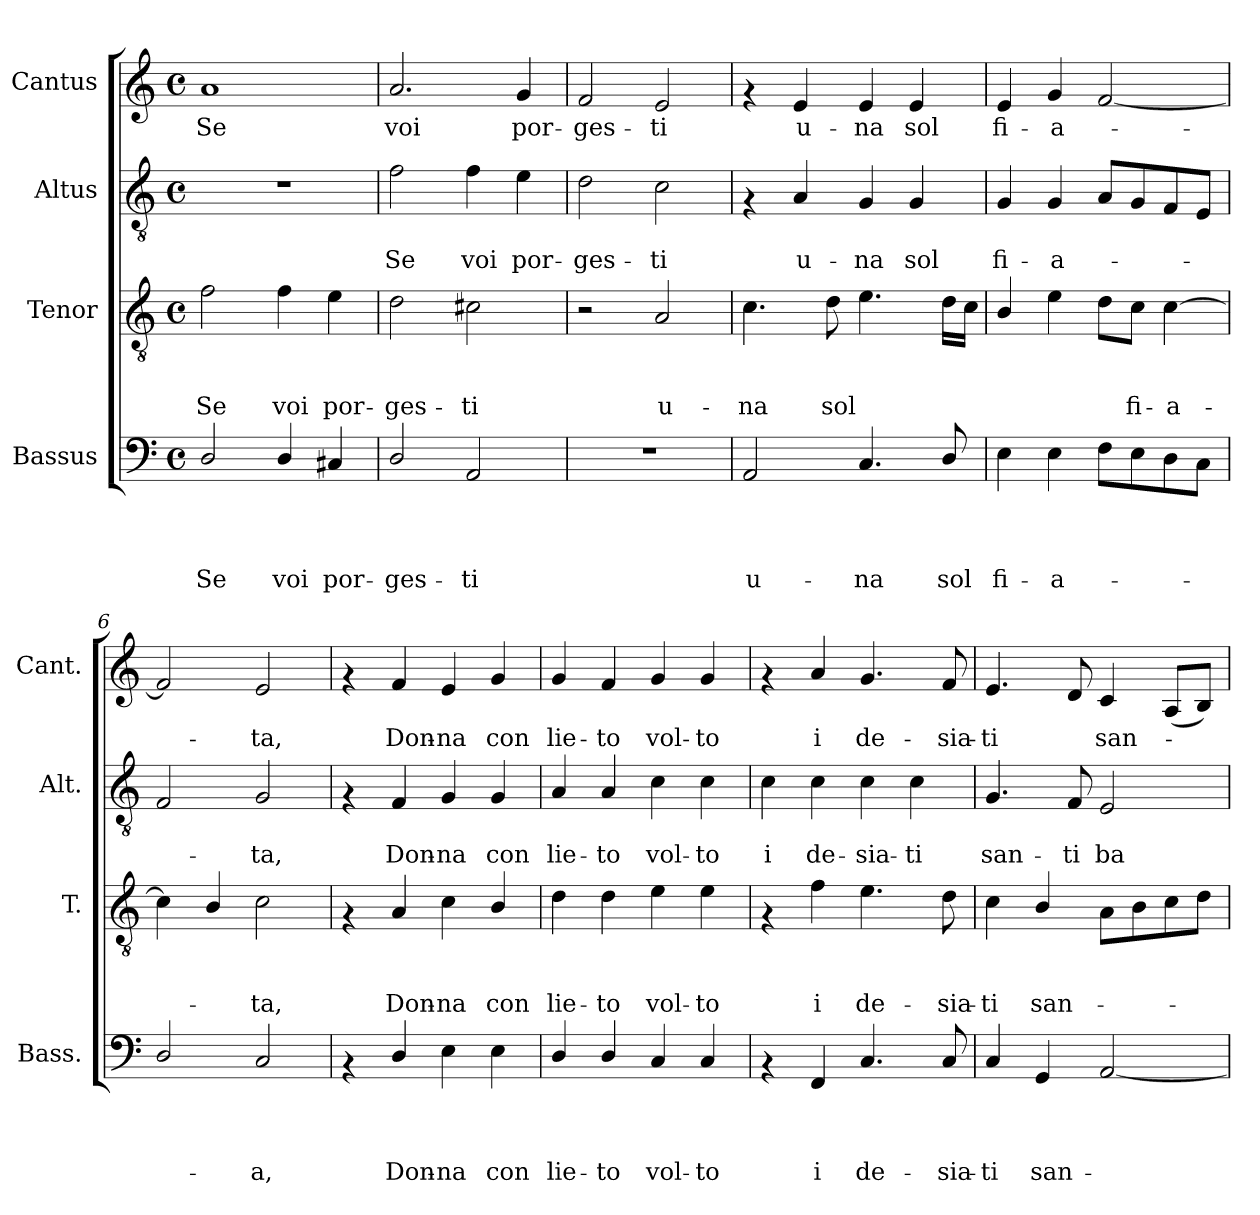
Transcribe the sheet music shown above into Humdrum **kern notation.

**kern	**text	**text	**text	**text	**kern	**text	**text	**text	**kern	**text	**text	**kern	**text
*part4	*part4	*part4	*part4	*part4	*part3	*part3	*part3	*part3	*part2	*part2	*part2	*part1	*part1
*staff4	*staff4	*staff4	*staff4	*staff4	*staff3	*staff3	*staff3	*staff3	*staff2	*staff2	*staff2	*staff1	*staff1
*I"Bassus	*	*	*	*	*I"Tenor	*	*	*	*I"Altus	*	*	*I"Cantus	*
*I'Bass.	*	*	*	*	*I'T.	*	*	*	*I'Alt.	*	*	*I'Cant.	*
*clefF4	*	*	*	*	*clefGv2	*	*	*	*clefGv2	*	*	*clefG2	*
*k[]	*	*	*	*	*k[]	*	*	*	*k[]	*	*	*k[]	*
*C:	*	*	*	*	*C:	*	*	*	*C:	*	*	*C:	*
*M4/4	*	*	*	*	*M4/4	*	*	*	*M4/4	*	*	*M4/4	*
*met(c)	*	*	*	*	*met(c)	*	*	*	*met(c)	*	*	*met(c)	*
=1	=1	=1	=1	=1	=1	=1	=1	=1	=1	=1	=1	=1	=1
!	!	!	!	!LO:LY:b	!	!	!	!LO:LY:b	!	!	!	!	!LO:LY:b
2D/	.	.	.	Se	2f\	.	.	Se	1r	.	.	1a	Se
!	!	!	!	!LO:LY:b	!	!	!	!LO:LY:b	!	!	!	!	!
4D/	.	.	.	voi	4f\	.	.	voi	.	.	.	.	.
!	!	!	!	!LO:LY:b	!	!	!	!LO:LY:b	!	!	!	!	!
4C#X/	.	.	.	por-	4e\	.	.	por-	.	.	.	.	.
=2	=2	=2	=2	=2	=2	=2	=2	=2	=2	=2	=2	=2	=2
!	!	!	!	!LO:LY:b	!	!	!	!LO:LY:b	!	!	!LO:LY:b	!	!LO:LY:b
2D/	.	.	.	-ges-	2d\	.	.	-ges-	2f\	.	Se	2.a/	voi
!	!	!	!	!LO:LY:b	!	!	!	!LO:LY:b	!	!	!LO:LY:b	!	!
2AA/	.	.	.	-ti	2c#X\	.	.	-ti	4f\	.	voi	.	.
!	!	!	!	!	!	!	!	!	!	!	!LO:LY:b	!	!LO:LY:b
.	.	.	.	.	.	.	.	.	4e\	.	por-	4g/	por-
=3	=3	=3	=3	=3	=3	=3	=3	=3	=3	=3	=3	=3	=3
!	!	!	!	!	!	!	!	!	!	!	!LO:LY:b	!	!LO:LY:b
1r	.	.	.	.	2r	.	.	.	2d\	.	-ges-	2f/	-ges-
!	!	!	!	!	!	!	!	!LO:LY:b	!	!	!LO:LY:b	!	!LO:LY:b
.	.	.	.	.	2A/	.	.	u-	2c\	.	-ti	2e/	-ti
=4	=4	=4	=4	=4	=4	=4	=4	=4	=4	=4	=4	=4	=4
!	!	!	!	!LO:LY:b	!	!	!	!LO:LY:b	!	!	!	!	!
2AA/	.	.	.	u-	4.c\	.	.	-na	4rF	.	.	4rf	.
!	!	!	!	!	!	!	!	!	!	!	!LO:LY:b	!	!LO:LY:b
.	.	.	.	.	.	.	.	.	4A/	.	u-	4e/	u-
!	!	!	!	!	!	!	!	!LO:LY:b	!	!	!	!	!
.	.	.	.	.	8d\	.	.	sol	.	.	.	.	.
!	!	!	!	!LO:LY:b	!	!	!	!	!	!	!LO:LY:b	!	!LO:LY:b
4.C/	.	.	.	-na	4.e\	.	.	.	4G/	.	-na	4e/	-na
!	!	!	!	!	!	!	!	!	!	!	!LO:LY:b	!	!LO:LY:b
.	.	.	.	.	.	.	.	.	4G/	.	sol	4e/	sol
!	!	!	!	!LO:LY:b	!	!	!	!	!	!	!	!	!
8D/	.	.	.	sol	16d\LL	.	.	.	.	.	.	.	.
.	.	.	.	.	16c\JJ	.	.	.	.	.	.	.	.
=5	=5	=5	=5	=5	=5	=5	=5	=5	=5	=5	=5	=5	=5
!	!	!	!	!LO:LY:b	!	!	!	!	!	!	!LO:LY:b	!	!LO:LY:b
4E\	.	.	.	fi-	4B/	.	.	.	4G/	.	fi-	4e/	fi-
!	!	!	!	!LO:LY:b	!	!	!	!	!	!	!LO:LY:b	!	!LO:LY:b
4E\	.	.	.	-a-	4e\	.	.	.	4G/	.	-a-	4g/	-a-
8F\L	.	.	.	.	8d\L	.	.	.	8A/L	.	.	[<2f/	.
!	!	!	!	!	!	!	!	!LO:LY:b	!	!	!	!	!
8E\	.	.	.	.	8c\J	.	.	fi-	8G/	.	.	.	.
!	!	!	!	!	!	!	!	!LO:LY:b	!	!	!	!	!
8D\	.	.	.	.	[>4c\	.	.	-a-	8F/	.	.	.	.
8C\J	.	.	.	.	.	.	.	.	8E/J	.	.	.	.
=6	=6	=6	=6	=6	=6	=6	=6	=6	=6	=6	=6	=6	=6
2D/	.	.	.	.	4c\]	.	.	.	2F/	.	.	2f/]	.
.	.	.	.	.	4B/	.	.	.	.	.	.	.	.
!	!	!	!	!LO:LY:b	!	!	!	!LO:LY:b	!	!	!LO:LY:b	!	!LO:LY:b
2C/	.	.	.	-a,	2c\	.	.	-ta,	2G/	.	-ta,	2e/	-ta,
!!LO:LB:g=z
=7	=7	=7	=7	=7	=7	=7	=7	=7	=7	=7	=7	=7	=7
4rAA	.	.	.	.	4rF	.	.	.	4rF	.	.	4rf	.
!	!	!	!	!LO:LY:b	!	!	!	!LO:LY:b	!	!	!LO:LY:b	!	!LO:LY:b
4D/	.	.	.	Don-	4A/	.	.	Don-	4F/	.	Don-	4f/	Don-
!	!	!	!	!LO:LY:b	!	!	!	!LO:LY:b	!	!	!LO:LY:b	!	!LO:LY:b
4E\	.	.	.	-na	4c\	.	.	-na	4G/	.	-na	4e/	-na
!	!	!	!	!LO:LY:b	!	!	!	!LO:LY:b	!	!	!LO:LY:b	!	!LO:LY:b
4E\	.	.	.	con	4B/	.	.	con	4G/	.	con	4g/	con
=8	=8	=8	=8	=8	=8	=8	=8	=8	=8	=8	=8	=8	=8
!	!	!	!	!LO:LY:b	!	!	!	!LO:LY:b	!	!	!LO:LY:b	!	!LO:LY:b
4D/	.	.	.	lie-	4d\	.	.	lie-	4A/	.	lie-	4g/	lie-
!	!	!	!	!LO:LY:b	!	!	!	!LO:LY:b	!	!	!LO:LY:b	!	!LO:LY:b
4D/	.	.	.	-to	4d\	.	.	-to	4A/	.	-to	4f/	-to
!	!	!	!	!LO:LY:b	!	!	!	!LO:LY:b	!	!	!LO:LY:b	!	!LO:LY:b
4C/	.	.	.	vol-	4e\	.	.	vol-	4c\	.	vol-	4g/	vol-
!	!	!	!	!LO:LY:b	!	!	!	!LO:LY:b	!	!	!LO:LY:b	!	!LO:LY:b
4C/	.	.	.	-to	4e\	.	.	-to	4c\	.	-to	4g/	-to
=9	=9	=9	=9	=9	=9	=9	=9	=9	=9	=9	=9	=9	=9
!	!	!	!	!	!	!	!	!	!	!	!LO:LY:b	!	!
4rAA	.	.	.	.	4rF	.	.	.	4c\	.	i	4rf	.
!	!	!	!	!LO:LY:b	!	!	!	!LO:LY:b	!	!	!LO:LY:b	!	!LO:LY:b
4FF/	.	.	.	i	4f\	.	.	i	4c\	.	de-	4a/	i
!	!	!	!	!LO:LY:b	!	!	!	!LO:LY:b	!	!	!LO:LY:b	!	!LO:LY:b
4.C/	.	.	.	de-	4.e\	.	.	de-	4c\	.	-sia-	4.g/	de-
!	!	!	!	!	!	!	!	!	!	!	!LO:LY:b	!	!
.	.	.	.	.	.	.	.	.	4c\	.	-ti	.	.
!	!	!	!	!LO:LY:b	!	!	!	!LO:LY:b	!	!	!	!	!LO:LY:b
8C/	.	.	.	-sia-	8d\	.	.	-sia-	.	.	.	8f/	-sia-
=10	=10	=10	=10	=10	=10	=10	=10	=10	=10	=10	=10	=10	=10
!	!	!	!	!LO:LY:b	!	!	!	!LO:LY:b	!	!	!LO:LY:b	!	!LO:LY:b
4C/	.	.	.	-ti	4c\	.	.	-ti	4.G/	.	san-	4.e/	-ti
!	!	!	!	!LO:LY:b	!	!	!	!LO:LY:b	!	!	!	!	!
4GG/	.	.	.	san-	4B/	.	.	san-	.	.	.	.	.
!	!	!	!	!	!	!	!	!	!	!	!LO:LY:b	!	!
.	.	.	.	.	.	.	.	.	8F/	.	-ti	8d/	.
!	!	!	!	!	!	!	!	!	!	!	!LO:LY:b	!	!LO:LY:b
[<2AA/	.	.	.	.	8A\L	.	.	.	2E/	.	ba-	4c/	san-
.	.	.	.	.	8B\	.	.	.	.	.	.	.	.
.	.	.	.	.	8c\	.	.	.	.	.	.	(>8A/L	.
.	.	.	.	.	8d\J	.	.	.	.	.	.	8B/J)	.
=	=	=	=	=	=	=	=	=	=	=	=	=	=
*-	*-	*-	*-	*-	*-	*-	*-	*-	*-	*-	*-	*-	*-
